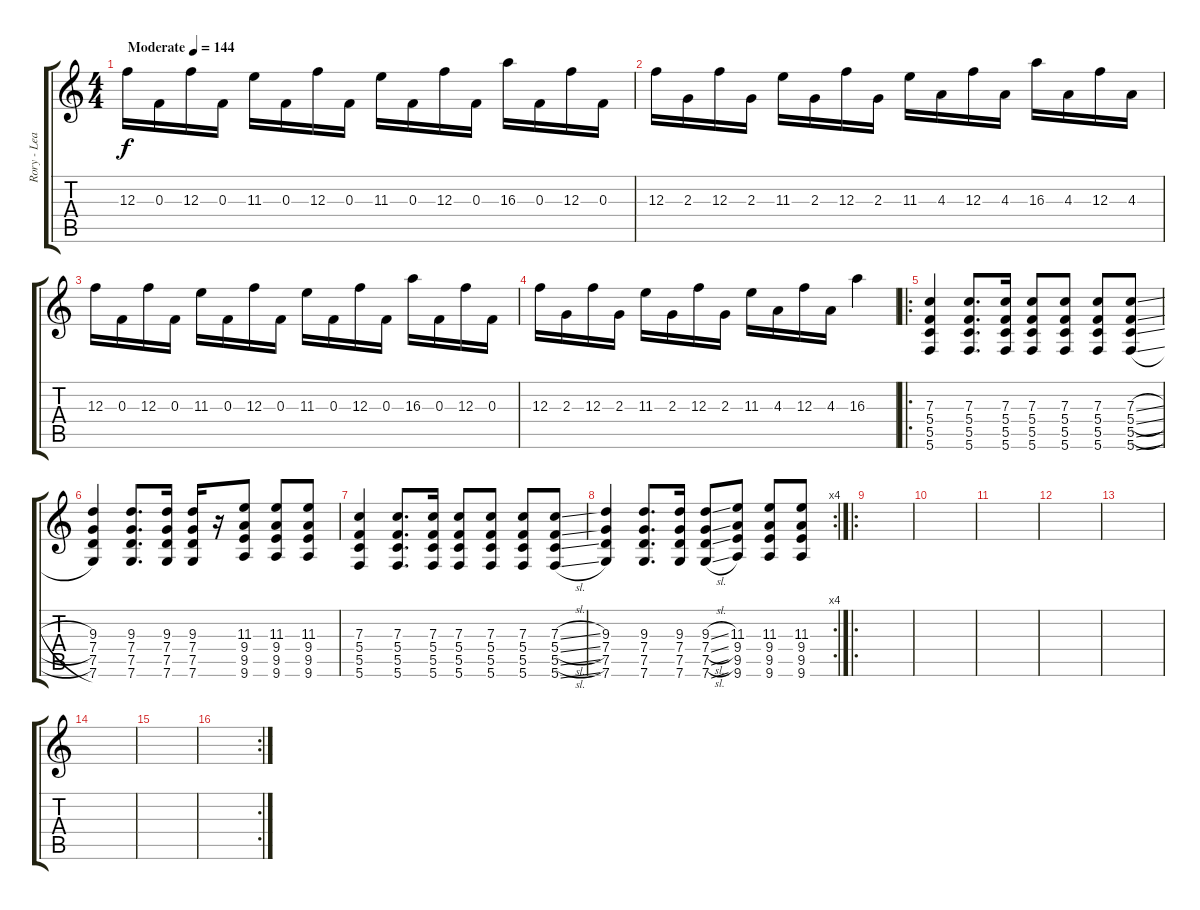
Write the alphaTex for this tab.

\track ("Rory - Lead Guitar" "Rory - Lea") {instrument distortionguitar}
\staff {score tabs}
\tuning (D4 A3 F3 C3 G2 C2) {hide}
\ts (4 4)
\tempo (144 "Moderate")
\clef g2
\ks c
12.3.16{dy f instrument distortionguitar} 0.3.16 12.3.16 0.3.16 11.3.16 0.3.16 12.3.16 0.3.16 11.3.16 0.3.16 12.3.16 0.3.16 16.3.16 0.3.16 12.3.16 0.3.16 |
12.3.16 2.3.16 12.3.16 2.3.16 11.3.16 2.3.16 12.3.16 2.3.16 11.3.16 4.3.16 12.3.16 4.3.16 16.3.16 4.3.16 12.3.16 4.3.16 |
12.3.16 0.3.16 12.3.16 0.3.16 11.3.16 0.3.16 12.3.16 0.3.16 11.3.16 0.3.16 12.3.16 0.3.16 16.3.16 0.3.16 12.3.16 0.3.16 |
12.3.16 2.3.16 12.3.16 2.3.16 11.3.16 2.3.16 12.3.16 2.3.16 11.3.16 4.3.16 12.3.16 4.3.16 16.3.4 |
\ro
(7.3 5.4 5.5 5.6).4 (7.3 5.4 5.5 5.6).8{d} (7.3 5.4 5.5 5.6).16 (7.3 5.4 5.5 5.6).8 (7.3 5.4 5.5 5.6).8 (7.3 5.4 5.5 5.6).8 (7.3{sl} 5.4{sl} 5.5{sl} 5.6{sl}).8 |
(9.3 7.4 7.5 7.6).4 (9.3 7.4 7.5 7.6).8{d} (9.3 7.4 7.5 7.6).16 (9.3 7.4 7.5 7.6).16 r.16 (11.3 9.4 9.5 9.6).8 (11.3 9.4 9.5 9.6).8 (11.3 9.4 9.5 9.6).8 |
(7.3 5.4 5.5 5.6).4 (7.3 5.4 5.5 5.6).8{d} (7.3 5.4 5.5 5.6).16 (7.3 5.4 5.5 5.6).8 (7.3 5.4 5.5 5.6).8 (7.3 5.4 5.5 5.6).8 (7.3{sl} 5.4{sl} 5.5{sl} 5.6{sl}).8 |
\rc 4
(9.3 7.4 7.5 7.6).4 (9.3 7.4 7.5 7.6).8{d} (9.3 7.4 7.5 7.6).16 (9.3{sl} 7.4{sl} 7.5{sl} 7.6{sl}).8 (11.3 9.4 9.5 9.6).8 (11.3 9.4 9.5 9.6).8 (11.3 9.4 9.5 9.6).8 |
\ro
|
|
|
|
|
|
|
\rc 2
